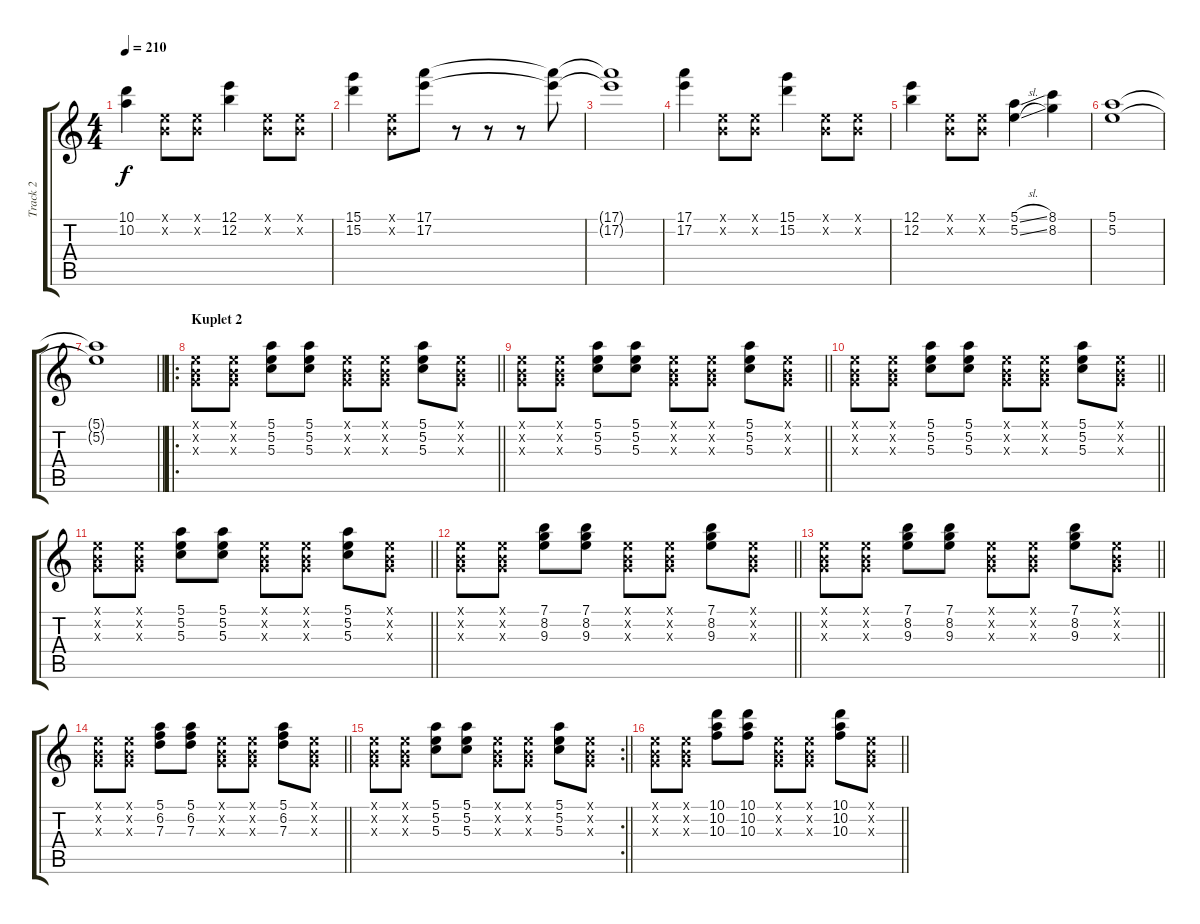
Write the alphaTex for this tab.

\track ("Track 2" "Track 2") {instrument acousticguitarsteel}
\staff {score tabs}
\tuning (E4 B3 G3 D3 A2 E2) {hide}
\ts (4 4)
\tempo 210
\clef g2
\ks c
(10.1 10.2).4{dy f} (0.1{x} 0.2{x}).8 (0.1{x} 0.2{x}).8 (12.1 12.2).4 (0.1{x} 0.2{x}).8 (0.1{x} 0.2{x}).8 |
(15.1 15.2).4 (0.1{x} 0.2{x}).8 (17.1 17.2).8 r.8 r.8 r.8 (17.1{t} 17.2{t}).8 |
(17.1{t} 17.2{t}).1 |
(17.1 17.2).4 (0.1{x} 0.2{x}).8 (0.1{x} 0.2{x}).8 (15.1 15.2).4 (0.1{x} 0.2{x}).8 (0.1{x} 0.2{x}).8 |
(12.1 12.2).4 (0.1{x} 0.2{x}).8 (0.1{x} 0.2{x}).8 (5.1{sl} 5.2{sl}).4 (8.1 8.2).4 |
(5.1 5.2).1 |
\barLineRight lightlight
(5.1{t} 5.2{t}).1 |
\ro
\section ("" "Kuplet 2")
\barLineRight lightlight
(0.1{x} 0.2{x} 0.3{x}).8 (0.1{x} 0.2{x} 0.3{x}).8 (5.1 5.2 5.3).8 (5.1 5.2 5.3).8 (0.1{x} 0.2{x} 0.3{x}).8 (0.1{x} 0.2{x} 0.3{x}).8 (5.1 5.2 5.3).8 (0.1{x} 0.2{x} 0.3{x}).8 |
\barLineRight lightlight
(0.1{x} 0.2{x} 0.3{x}).8 (0.1{x} 0.2{x} 0.3{x}).8 (5.1 5.2 5.3).8 (5.1 5.2 5.3).8 (0.1{x} 0.2{x} 0.3{x}).8 (0.1{x} 0.2{x} 0.3{x}).8 (5.1 5.2 5.3).8 (0.1{x} 0.2{x} 0.3{x}).8 |
\barLineRight lightlight
(0.1{x} 0.2{x} 0.3{x}).8 (0.1{x} 0.2{x} 0.3{x}).8 (5.1 5.2 5.3).8 (5.1 5.2 5.3).8 (0.1{x} 0.2{x} 0.3{x}).8 (0.1{x} 0.2{x} 0.3{x}).8 (5.1 5.2 5.3).8 (0.1{x} 0.2{x} 0.3{x}).8 |
\barLineRight lightlight
(0.1{x} 0.2{x} 0.3{x}).8 (0.1{x} 0.2{x} 0.3{x}).8 (5.1 5.2 5.3).8 (5.1 5.2 5.3).8 (0.1{x} 0.2{x} 0.3{x}).8 (0.1{x} 0.2{x} 0.3{x}).8 (5.1 5.2 5.3).8 (0.1{x} 0.2{x} 0.3{x}).8 |
\barLineRight lightlight
(0.1{x} 0.2{x} 0.3{x}).8 (0.1{x} 0.2{x} 0.3{x}).8 (7.1 8.2 9.3).8 (7.1 8.2 9.3).8 (0.1{x} 0.2{x} 0.3{x}).8 (0.1{x} 0.2{x} 0.3{x}).8 (7.1 8.2 9.3).8 (0.1{x} 0.2{x} 0.3{x}).8 |
\barLineRight lightlight
(0.1{x} 0.2{x} 0.3{x}).8 (0.1{x} 0.2{x} 0.3{x}).8 (7.1 8.2 9.3).8 (7.1 8.2 9.3).8 (0.1{x} 0.2{x} 0.3{x}).8 (0.1{x} 0.2{x} 0.3{x}).8 (7.1 8.2 9.3).8 (0.1{x} 0.2{x} 0.3{x}).8 |
\barLineRight lightlight
(0.1{x} 0.2{x} 0.3{x}).8 (0.1{x} 0.2{x} 0.3{x}).8 (5.1 6.2 7.3).8 (5.1 6.2 7.3).8 (0.1{x} 0.2{x} 0.3{x}).8 (0.1{x} 0.2{x} 0.3{x}).8 (5.1 6.2 7.3).8 (0.1{x} 0.2{x} 0.3{x}).8 |
\rc 2
\barLineRight lightlight
(0.1{x} 0.2{x} 0.3{x}).8 (0.1{x} 0.2{x} 0.3{x}).8 (5.1 5.2 5.3).8 (5.1 5.2 5.3).8 (0.1{x} 0.2{x} 0.3{x}).8 (0.1{x} 0.2{x} 0.3{x}).8 (5.1 5.2 5.3).8 (0.1{x} 0.2{x} 0.3{x}).8 |
\barLineRight lightlight
(0.1{x} 0.2{x} 0.3{x}).8 (0.1{x} 0.2{x} 0.3{x}).8 (10.1 10.2 10.3).8 (10.1 10.2 10.3).8 (0.1{x} 0.2{x} 0.3{x}).8 (0.1{x} 0.2{x} 0.3{x}).8 (10.1 10.2 10.3).8 (0.1{x} 0.2{x} 0.3{x}).8
